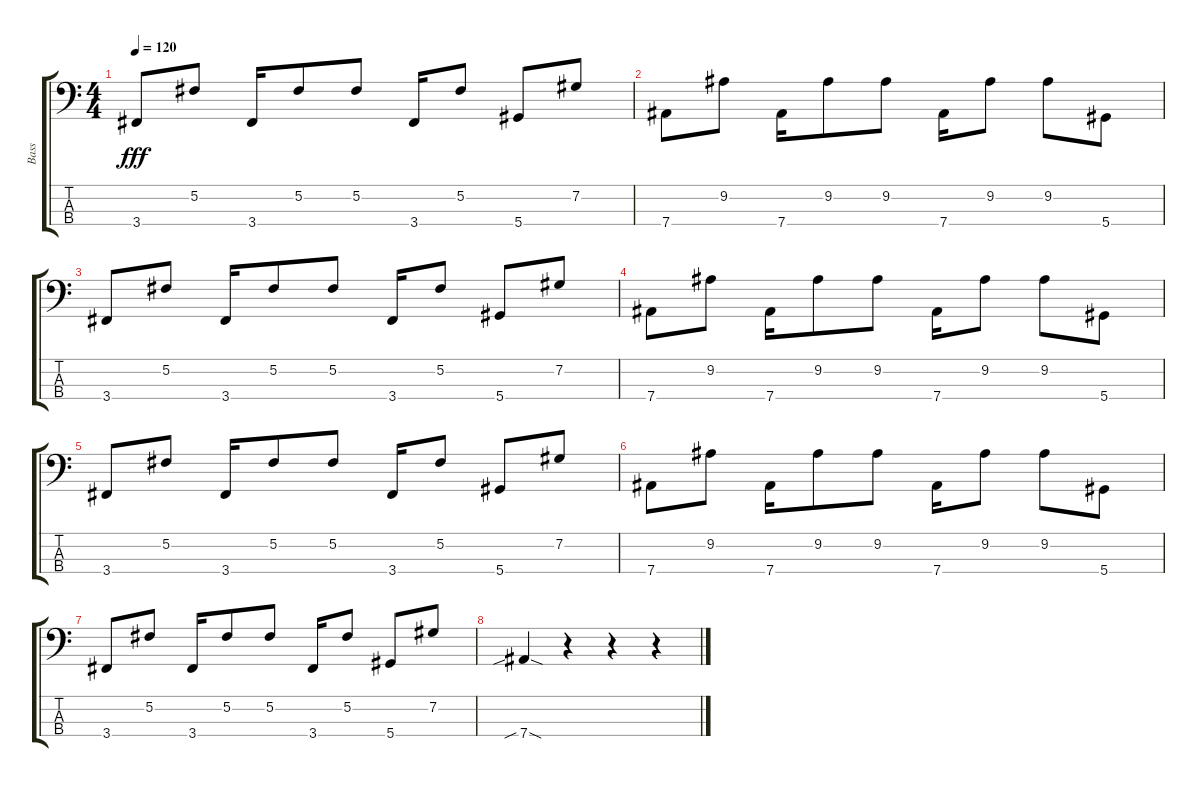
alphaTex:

\track ("Bass" "Bass") {instrument electricbassfinger}
\staff {score tabs}
\tuning (Gb2 Db2 Ab1 Eb1) {hide}
\ts (4 4)
\tempo 120
\clef f4
\ks c
3.4.8{dy fff} 5.2.8 3.4.16 5.2.8 5.2.8 3.4.16 5.2.8 5.4.8 7.2.8 |
7.4.8 9.2.8 7.4.16 9.2.8 9.2.8 7.4.16 9.2.8 9.2.8 5.4.8 |
3.4.8 5.2.8 3.4.16 5.2.8 5.2.8 3.4.16 5.2.8 5.4.8 7.2.8 |
7.4.8 9.2.8 7.4.16 9.2.8 9.2.8 7.4.16 9.2.8 9.2.8 5.4.8 |
3.4.8 5.2.8 3.4.16 5.2.8 5.2.8 3.4.16 5.2.8 5.4.8 7.2.8 |
7.4.8 9.2.8 7.4.16 9.2.8 9.2.8 7.4.16 9.2.8 9.2.8 5.4.8 |
3.4.8 5.2.8 3.4.16 5.2.8 5.2.8 3.4.16 5.2.8 5.4.8 7.2.8 |
7.4{sib sod}.4 r.4 r.4 r.4
